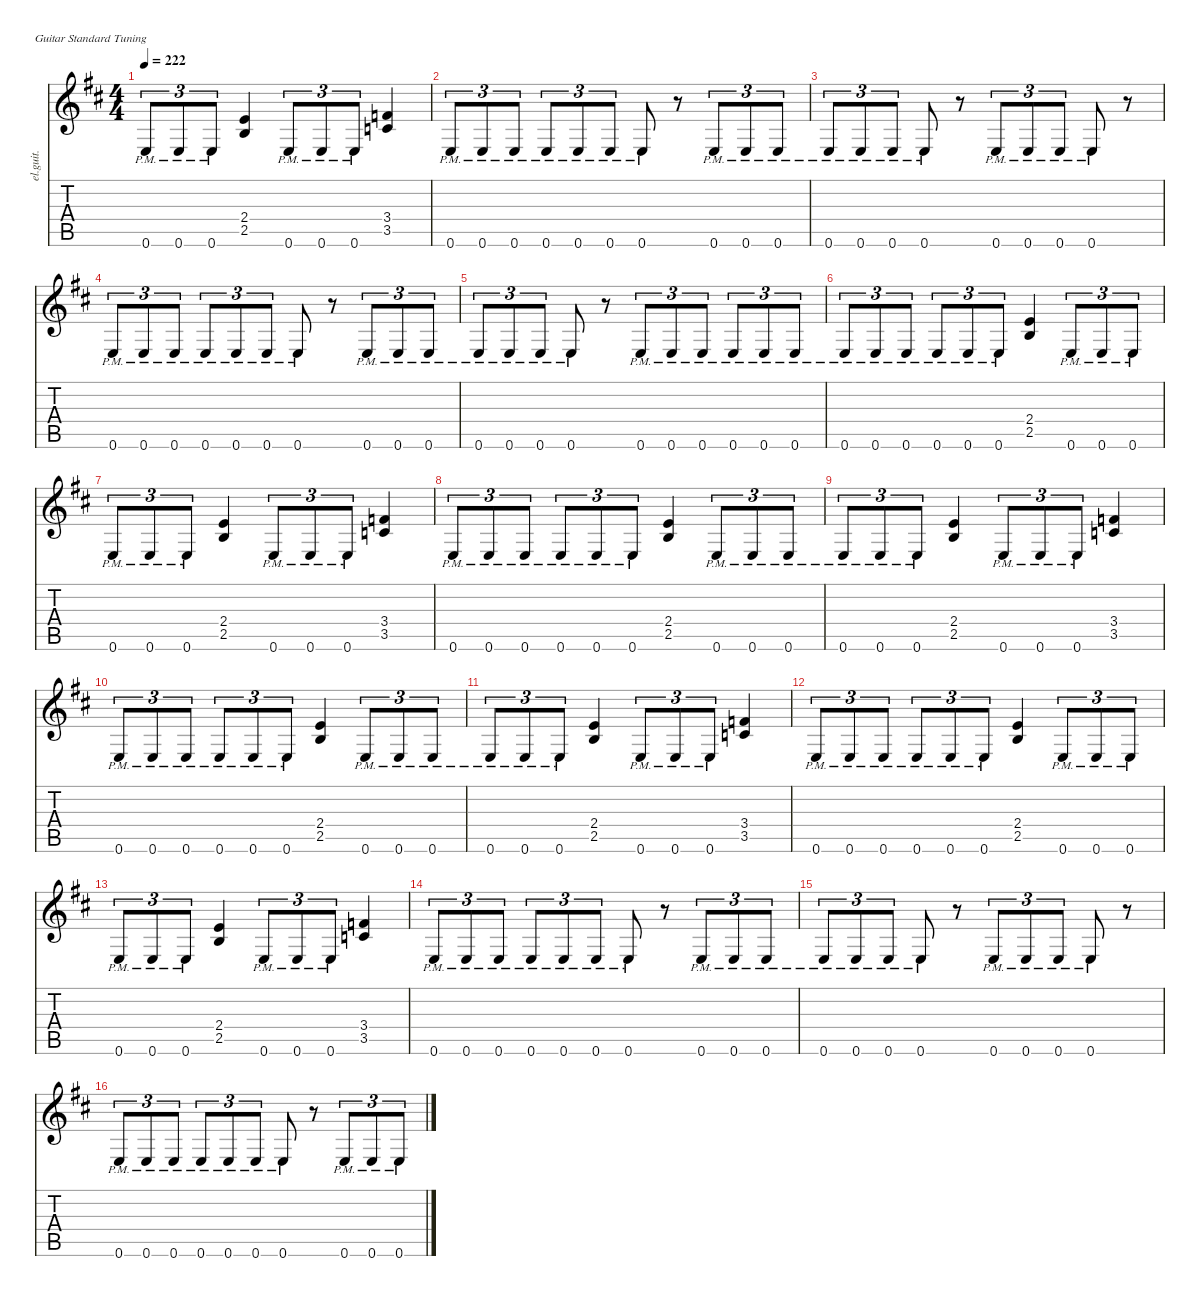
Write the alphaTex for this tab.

\defaultSystemsLayout 4
\hideDynamics
\bracketExtendMode nobrackets
\otherSystemsTrackNameOrientation horizontal
\track ("Guitar 1" "el.guit.") {defaultSystemsLayout 32 instrument electricguitarclean}
\staff {score tabs}
\tuning (E4 B3 G3 D3 A2 E2)
\ts (4 4)
\tempo 222
\clef g2
\ks bminor
0.6{pm acc forcenatural}.8{tu (3 2) dy f beam Up} 0.6{pm acc forcenatural}.8{tu (3 2) beam Up} 0.6{pm acc forcenatural}.8{tu (3 2) beam Up} (2.4{acc forcenatural} 2.5{acc forcenatural}).4{beam Up} 0.6{pm acc forcenatural}.8{tu (3 2) beam Up} 0.6{pm acc forcenatural}.8{tu (3 2) beam Up} 0.6{pm acc forcenatural}.8{tu (3 2) beam Up} (3.4{acc forcenatural} 3.5{acc forcenatural}).4{beam Up} |
0.6{pm acc forcenatural}.8{tu (3 2) beam Up} 0.6{pm acc forcenatural}.8{tu (3 2) beam Up} 0.6{pm acc forcenatural}.8{tu (3 2) beam Up} 0.6{pm acc forcenatural}.8{tu (3 2) beam Up} 0.6{pm acc forcenatural}.8{tu (3 2) beam Up} 0.6{pm acc forcenatural}.8{tu (3 2) beam Up} 0.6{pm acc forcenatural}.8{beam Up} r.8{beam Up} 0.6{pm acc forcenatural}.8{tu (3 2) beam Up} 0.6{pm acc forcenatural}.8{tu (3 2) beam Up} 0.6{pm acc forcenatural}.8{tu (3 2) beam Up} |
0.6{pm acc forcenatural}.8{tu (3 2) beam Up} 0.6{pm acc forcenatural}.8{tu (3 2) beam Up} 0.6{pm acc forcenatural}.8{tu (3 2) beam Up} 0.6{pm acc forcenatural}.8{beam Up} r.8{beam Up} 0.6{pm acc forcenatural}.8{tu (3 2) beam Up} 0.6{pm acc forcenatural}.8{tu (3 2) beam Up} 0.6{pm acc forcenatural}.8{tu (3 2) beam Up} 0.6{pm acc forcenatural}.8{beam Up} r.8{beam Up} |
0.6{pm acc forcenatural}.8{tu (3 2) beam Up} 0.6{pm acc forcenatural}.8{tu (3 2) beam Up} 0.6{pm acc forcenatural}.8{tu (3 2) beam Up} 0.6{pm acc forcenatural}.8{tu (3 2) beam Up} 0.6{pm acc forcenatural}.8{tu (3 2) beam Up} 0.6{pm acc forcenatural}.8{tu (3 2) beam Up} 0.6{pm acc forcenatural}.8{beam Up} r.8{beam Up} 0.6{pm acc forcenatural}.8{tu (3 2) beam Up} 0.6{pm acc forcenatural}.8{tu (3 2) beam Up} 0.6{pm acc forcenatural}.8{tu (3 2) beam Up} |
0.6{pm acc forcenatural}.8{tu (3 2) beam Up} 0.6{pm acc forcenatural}.8{tu (3 2) beam Up} 0.6{pm acc forcenatural}.8{tu (3 2) beam Up} 0.6{pm acc forcenatural}.8{beam Up} r.8{beam Up} 0.6{pm acc forcenatural}.8{tu (3 2) beam Up} 0.6{pm acc forcenatural}.8{tu (3 2) beam Up} 0.6{pm acc forcenatural}.8{tu (3 2) beam Up} 0.6{pm acc forcenatural}.8{tu (3 2) beam Up} 0.6{pm acc forcenatural}.8{tu (3 2) beam Up} 0.6{pm acc forcenatural}.8{tu (3 2) beam Up} |
0.6{pm acc forcenatural}.8{tu (3 2) beam Up} 0.6{pm acc forcenatural}.8{tu (3 2) beam Up} 0.6{pm acc forcenatural}.8{tu (3 2) beam Up} 0.6{pm acc forcenatural}.8{tu (3 2) beam Up} 0.6{pm acc forcenatural}.8{tu (3 2) beam Up} 0.6{pm acc forcenatural}.8{tu (3 2) beam Up} (2.4{acc forcenatural} 2.5{acc forcenatural}).4{beam Up} 0.6{pm acc forcenatural}.8{tu (3 2) beam Up} 0.6{pm acc forcenatural}.8{tu (3 2) beam Up} 0.6{pm acc forcenatural}.8{tu (3 2) beam Up} |
0.6{pm acc forcenatural}.8{tu (3 2) beam Up} 0.6{pm acc forcenatural}.8{tu (3 2) beam Up} 0.6{pm acc forcenatural}.8{tu (3 2) beam Up} (2.4{acc forcenatural} 2.5{acc forcenatural}).4{beam Up} 0.6{pm acc forcenatural}.8{tu (3 2) beam Up} 0.6{pm acc forcenatural}.8{tu (3 2) beam Up} 0.6{pm acc forcenatural}.8{tu (3 2) beam Up} (3.4{acc forcenatural} 3.5{acc forcenatural}).4{beam Up} |
0.6{pm acc forcenatural}.8{tu (3 2) beam Up} 0.6{pm acc forcenatural}.8{tu (3 2) beam Up} 0.6{pm acc forcenatural}.8{tu (3 2) beam Up} 0.6{pm acc forcenatural}.8{tu (3 2) beam Up} 0.6{pm acc forcenatural}.8{tu (3 2) beam Up} 0.6{pm acc forcenatural}.8{tu (3 2) beam Up} (2.4{acc forcenatural} 2.5{acc forcenatural}).4{beam Up} 0.6{pm acc forcenatural}.8{tu (3 2) beam Up} 0.6{pm acc forcenatural}.8{tu (3 2) beam Up} 0.6{pm acc forcenatural}.8{tu (3 2) beam Up} |
0.6{pm acc forcenatural}.8{tu (3 2) beam Up} 0.6{pm acc forcenatural}.8{tu (3 2) beam Up} 0.6{pm acc forcenatural}.8{tu (3 2) beam Up} (2.4{acc forcenatural} 2.5{acc forcenatural}).4{beam Up} 0.6{pm acc forcenatural}.8{tu (3 2) beam Up} 0.6{pm acc forcenatural}.8{tu (3 2) beam Up} 0.6{pm acc forcenatural}.8{tu (3 2) beam Up} (3.4{acc forcenatural} 3.5{acc forcenatural}).4{beam Up} |
0.6{pm acc forcenatural}.8{tu (3 2) beam Up} 0.6{pm acc forcenatural}.8{tu (3 2) beam Up} 0.6{pm acc forcenatural}.8{tu (3 2) beam Up} 0.6{pm acc forcenatural}.8{tu (3 2) beam Up} 0.6{pm acc forcenatural}.8{tu (3 2) beam Up} 0.6{pm acc forcenatural}.8{tu (3 2) beam Up} (2.4{acc forcenatural} 2.5{acc forcenatural}).4{beam Up} 0.6{pm acc forcenatural}.8{tu (3 2) beam Up} 0.6{pm acc forcenatural}.8{tu (3 2) beam Up} 0.6{pm acc forcenatural}.8{tu (3 2) beam Up} |
0.6{pm acc forcenatural}.8{tu (3 2) beam Up} 0.6{pm acc forcenatural}.8{tu (3 2) beam Up} 0.6{pm acc forcenatural}.8{tu (3 2) beam Up} (2.4{acc forcenatural} 2.5{acc forcenatural}).4{beam Up} 0.6{pm acc forcenatural}.8{tu (3 2) beam Up} 0.6{pm acc forcenatural}.8{tu (3 2) beam Up} 0.6{pm acc forcenatural}.8{tu (3 2) beam Up} (3.4{acc forcenatural} 3.5{acc forcenatural}).4{beam Up} |
0.6{pm acc forcenatural}.8{tu (3 2) beam Up} 0.6{pm acc forcenatural}.8{tu (3 2) beam Up} 0.6{pm acc forcenatural}.8{tu (3 2) beam Up} 0.6{pm acc forcenatural}.8{tu (3 2) beam Up} 0.6{pm acc forcenatural}.8{tu (3 2) beam Up} 0.6{pm acc forcenatural}.8{tu (3 2) beam Up} (2.4{acc forcenatural} 2.5{acc forcenatural}).4{beam Up} 0.6{pm acc forcenatural}.8{tu (3 2) beam Up} 0.6{pm acc forcenatural}.8{tu (3 2) beam Up} 0.6{pm acc forcenatural}.8{tu (3 2) beam Up} |
0.6{pm acc forcenatural}.8{tu (3 2) beam Up} 0.6{pm acc forcenatural}.8{tu (3 2) beam Up} 0.6{pm acc forcenatural}.8{tu (3 2) beam Up} (2.4{acc forcenatural} 2.5{acc forcenatural}).4{beam Up} 0.6{pm acc forcenatural}.8{tu (3 2) beam Up} 0.6{pm acc forcenatural}.8{tu (3 2) beam Up} 0.6{pm acc forcenatural}.8{tu (3 2) beam Up} (3.4{acc forcenatural} 3.5{acc forcenatural}).4{beam Up} |
0.6{pm acc forcenatural}.8{tu (3 2) beam Up} 0.6{pm acc forcenatural}.8{tu (3 2) beam Up} 0.6{pm acc forcenatural}.8{tu (3 2) beam Up} 0.6{pm acc forcenatural}.8{tu (3 2) beam Up} 0.6{pm acc forcenatural}.8{tu (3 2) beam Up} 0.6{pm acc forcenatural}.8{tu (3 2) beam Up} 0.6{pm acc forcenatural}.8{beam Up} r.8{beam Up} 0.6{pm acc forcenatural}.8{tu (3 2) beam Up} 0.6{pm acc forcenatural}.8{tu (3 2) beam Up} 0.6{pm acc forcenatural}.8{tu (3 2) beam Up} |
0.6{pm acc forcenatural}.8{tu (3 2) beam Up} 0.6{pm acc forcenatural}.8{tu (3 2) beam Up} 0.6{pm acc forcenatural}.8{tu (3 2) beam Up} 0.6{pm acc forcenatural}.8{beam Up} r.8{beam Up} 0.6{pm acc forcenatural}.8{tu (3 2) beam Up} 0.6{pm acc forcenatural}.8{tu (3 2) beam Up} 0.6{pm acc forcenatural}.8{tu (3 2) beam Up} 0.6{pm acc forcenatural}.8{beam Up} r.8{beam Up} |
0.6{pm acc forcenatural}.8{tu (3 2) beam Up} 0.6{pm acc forcenatural}.8{tu (3 2) beam Up} 0.6{pm acc forcenatural}.8{tu (3 2) beam Up} 0.6{pm acc forcenatural}.8{tu (3 2) beam Up} 0.6{pm acc forcenatural}.8{tu (3 2) beam Up} 0.6{pm acc forcenatural}.8{tu (3 2) beam Up} 0.6{pm acc forcenatural}.8{beam Up} r.8{beam Up} 0.6{pm acc forcenatural}.8{tu (3 2) beam Up} 0.6{pm acc forcenatural}.8{tu (3 2) beam Up} 0.6{pm acc forcenatural}.8{tu (3 2) beam Up}
